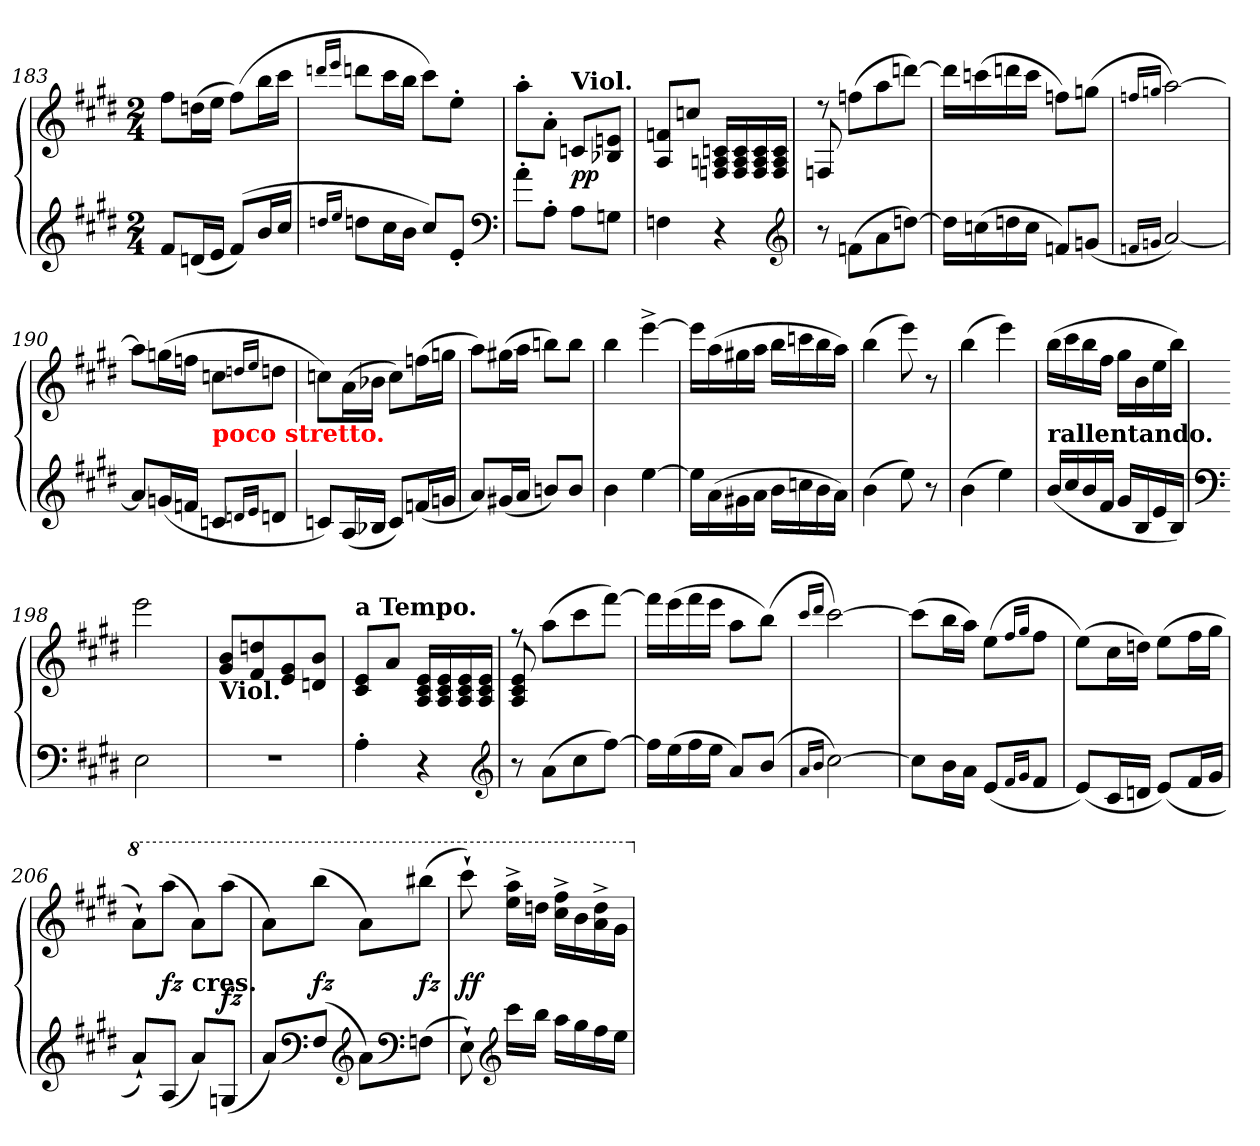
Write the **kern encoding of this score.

**kern	**kern	**dynam
*part1	*part1	*part1
*staff2	*staff1	*staff1/2
*clefG2	*clefG2	*
*k[f#c#g#d#]	*k[f#c#g#d#]	*
*E:	*E:	*
*M2/4	*M2/4	*
=183	=183	=183
8f#L	8ff#L	.
(<16dnL	(>16ddnL	.
16eJJ	16eeJJ	.
(>8f#L)	(>8ff#L)	.
16bL	16bbL	.
16cc#JJ	16ccc#JJ	.
=184	=184	=184
16qqddn/LL	16qqdddn/LL	.
16qqee/JJ	16qqeee/JJ	.
8ddL	8dddL	.
16cc#L	16ccc#L	.
16bJJ	16bbJJ	.
8cc#L)	8ccc#L)	.
8e'J	8ee'J	.
*clefF4	*	*
=185	=185	=185
8a'L	8aa'L	.
8A'J	8a'J	.
!	!LO:TX:a:B:t=Viol.	!
8A!\L	8cn!L	pp
8Gn!J	8en! 8B-X!J	.
=186	=186	=186
4Fn!	8fn! 8A!L	.
.	8ccn!J	.
4r	16c! 16An! 16F!LL	.
.	16c! 16A! 16F!	.
.	16c! 16A! 16F!	.
.	16c! 16A! 16F!JJ	.
*clefG2	*	*
=187	=187	=187
*	*^	*
8r	8rdd	8Fn!/	.
(>8fn\L	(>8ffnL	4.ryy	.
8a	8aa	.	.
[8ddnJ)	[8dddnJ)	.	.
*	*v	*v	*
=188	=188	=188
16ddnLL]	16dddnLL]	.
(>16ccn	(>16cccn	.
16dd	16ddd	.
16ccJJ	16cccJJ	.
8fnL)	8ffnL)	.
(<8gnJ	(>8ggnJ	.
=189	=189	=189
16qqfn/LL	16qqffn/LL	.
16qqgn/JJ	16qqggn/JJ	.
[2a)	[2aa)	.
=190	=190	=190
8aL]	8aaL]	.
(<16gnL	(>16ggnL	.
16fnJJ	16ffnJJ	.
!	!LO:TX:b:B:color=red:t=poco stretto.	!
8cnL	8ccnL	.
16qqdn/LL	16qqddn/LL	.
16qqe/JJ	16qqee/JJ	.
8dJ	8ddJ	.
=191	=191	=191
8cnL)	8ccnL)	.
(<16AL	(>16aL	.
16B-XJJ	16b-XJJ	.
8cL)	8ccL)	.
(<16fnL	(>16ffnL	.
16gnJJ	16ggnJJ	.
=192	=192	=192
8aL)	8aaL)	.
(<16g#XL	(>16gg#XL	.
16aJJ	16aaJJ	.
8bn/L)	8bbnL)	.
8bJ	8bbJ	.
=193	=193	=193
4b	4bb	.
[4ee	[4eee^<	.
=194	=194	=194
16ee\LL]	16eeeLL]	.
(>16a	(>16aa	.
16g#X	16gg#X	.
16aJJ	16aaJJ	.
16bLL	16bbLL	.
16ccn	16cccn	.
16b	16bb	.
16aJJ)	16aaJJ)	.
=195	=195	=195
(>4b	(>4bb	.
8ee)	8eee)	.
8r	8r	.
=196	=196	=196
(>4b	(>4bb	.
4ee)	4eee)	.
=197	=197	=197
!LO:TX:a:B:t=rallentando.	!	!
(<16bLL	(>16bbLL	.
16cc#	16ccc#	.
16b	16bb	.
16f#JJ	16ff#JJ	.
16g#LL	16gg#LL	.
16B	16b	.
16e	16ee	.
16BJJ)	16bbJJ)	.
=198	=198	=198
*clefF4	*	*
2E	2eee	.
=199	=199	=199
!	!LO:TX:b:B:t=Viol.	!
2rF	8b! 8g#!L	.
.	8ddn! 8f#!	.
.	8g#! 8e!	.
.	8b! 8dn!J	.
=200	=200	=200
!	!LO:TX:a:B:t=a Tempo.	!
4A'!	8e! 8c#!L	.
.	8a!J	.
4r	16e! 16c#! 16A!LL	.
.	16e! 16c#! 16A!	.
.	16e! 16c#! 16A!	.
.	16e! 16c#! 16A!JJ	.
*clefG2	*	*
=201	=201	=201
*	*^	*
8r	8rff	8e!/ 8c#!/ 8A!/	.
(>8aL	(>8aa\L	4.ryy	.
8cc#	8ccc#	.	.
[8ff#J)	[8fff#J)	.	.
*	*v	*v	*
=202	=202	=202
16ff#LL]	16fff#LL]	.
(>16ee	(>16eee	.
16ff#	16fff#	.
16eeJJ	16eeeJJ	.
8aL)	8aa\L	.
(>8bJ	(>8bbJ)	.
=203	=203	=203
16qqa/LL	16qqccc#/LL	.
16qqb/JJ	16qqddd#/JJ	.
[2cc#)	[2ccc#)	.
=204	=204	=204
8cc#L]	(>8ccc#L]	.
16bL	16bbL	.
16aJJ	16aaJJ)	.
(<8eL	(>8eeL	.
16qqf#/LL	16qqff#/LL	.
16qqg#/JJ	16qqgg#/JJ	.
8f#J	8ff#J	.
=205	=205	=205
(<8eL)	(>8eeL)	.
16c#L	16cc#L	.
16dnJJ	16ddnJJ)	.
(<8eL)	(>8eeL	.
16f#L	16ff#L	.
16g#JJ	16gg#JJ	.
=206	=206	=206
*	*8va	*
8a`L)	8aa`L)	.
(<8AJ	(>8aaaJ	fz
!	!LO:TX:c:B:t=cres.	!
8aL)	8aaL)	.
(<8GnJ	(>8aaaJ	fz
=207	=207	=207
8a/L)	8aaL)	.
*clefF4	*	*
(>8F#J	(>8bbbJ	fz
*clefG2	*	*
8aL)	8aaL)	.
*clefF4	*	*
(>8FnJ	(>8bbb#XJ	fz
=208	=208	=208
8E`)	8cccc#`)	ff
*clefG2	*	*
16ccc#LL	16aaa^ 16eee^LL	.
16bbJJ	16dddnJJ	.
16aaLL	16fff#^ 16ccc#^LL	.
16gg#	16bb	.
16ff#	16ddd^ 16aa^	.
16eeJJ	16gg#JJ	.
*	*X8va	*
=	=	=
*-	*-	*-
